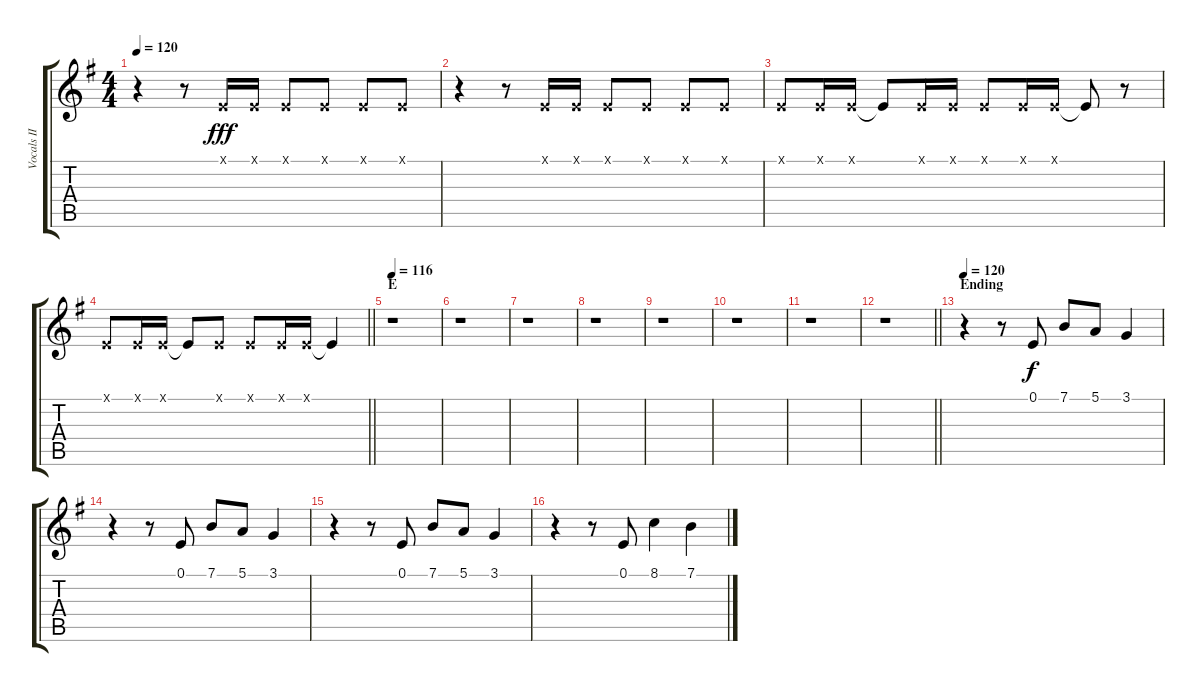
\track ("Vocals II" "Vocals II") {instrument voiceoohs}
\staff {score tabs}
\tuning (E4 B3 G3 D3 A2 E2) {hide}
\ts (4 4)
\tempo 120
\clef g2
\ks eminor
r.4{dy fff} r.8 0.1{x}.16 0.1{x}.16 0.1{x}.8 0.1{x}.8 0.1{x}.8 0.1{x}.8 |
r.4 r.8 0.1{x}.16 0.1{x}.16 0.1{x}.8 0.1{x}.8 0.1{x}.8 0.1{x}.8 |
0.1{x}.8 0.1{x}.16 0.1{x}.16 0.1{t}.8 0.1{x}.16 0.1{x}.16 0.1{x}.8 0.1{x}.16 0.1{x}.16 0.1{t}.8 r.8 |
\barLineRight lightlight
0.1{x}.8 0.1{x}.16 0.1{x}.16 0.1{t}.8 0.1{x}.8 0.1{x}.8 0.1{x}.16 0.1{x}.16 0.1{t}.4 |
\section ("" "E")
\tempo 116
r.1 |
r.1 |
r.1 |
r.1 |
r.1 |
r.1 |
r.1 |
\barLineRight lightlight
r.1 |
\section ("" "Ending")
\tempo 120
r.4 r.8 0.1.8{dy f} 7.1.8 5.1.8 3.1.4 |
r.4 r.8 0.1.8 7.1.8 5.1.8 3.1.4 |
r.4 r.8 0.1.8 7.1.8 5.1.8 3.1.4 |
r.4 r.8 0.1.8 8.1.4 7.1.4
